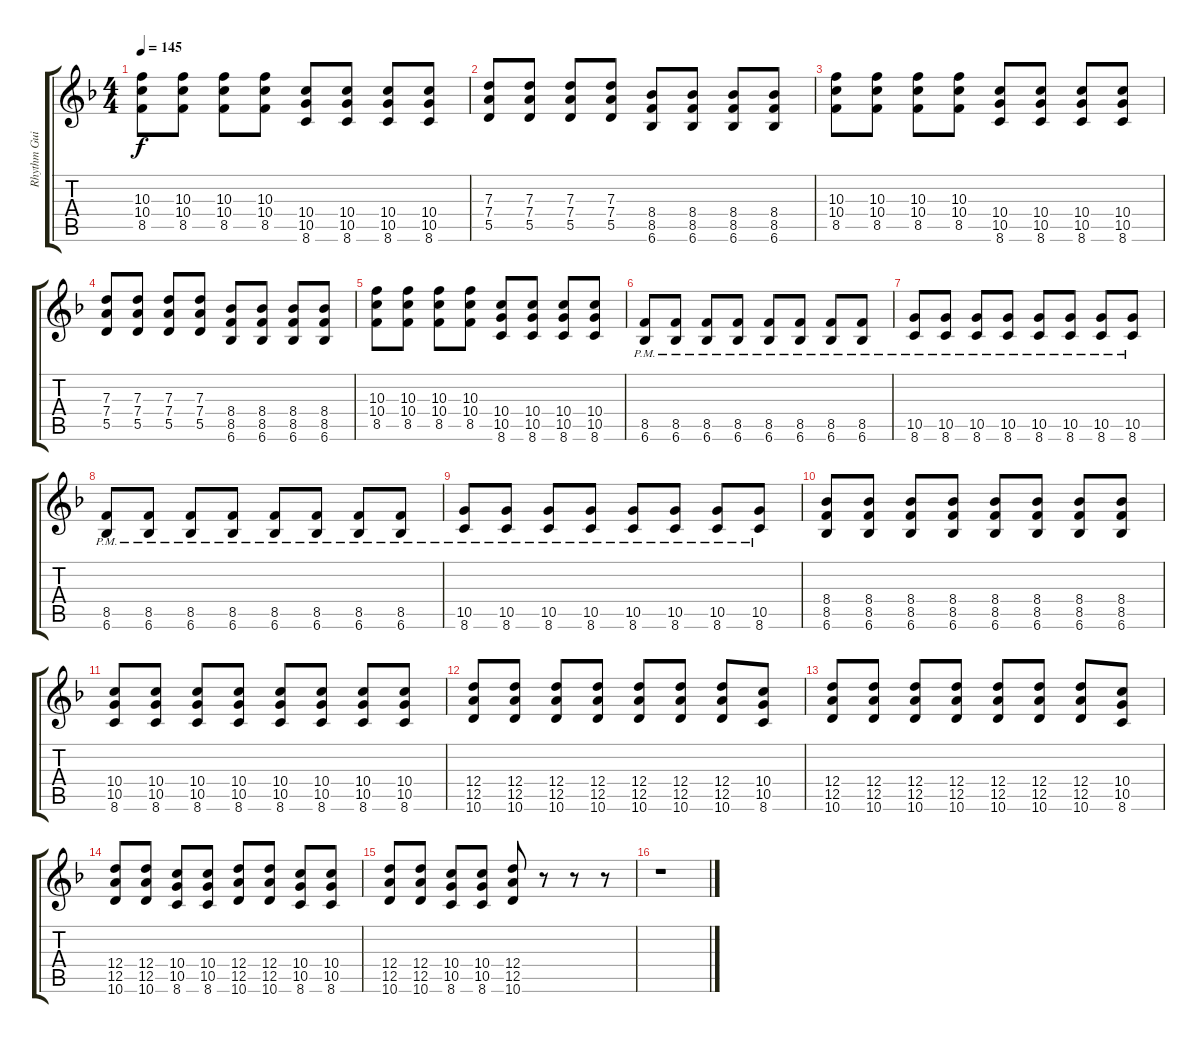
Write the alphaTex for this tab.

\track ("Rhythm Guitar (Dexter)" "Rhythm Gui") {instrument distortionguitar}
\staff {score tabs}
\tuning (E4 B3 G3 D3 A2 E2) {hide}
\ts (4 4)
\tempo 145
\clef g2
\ks f
(10.3 10.4 8.5).8{dy f} (10.3 10.4 8.5).8 (10.3 10.4 8.5).8 (10.3 10.4 8.5).8 (10.4 10.5 8.6).8 (10.4 10.5 8.6).8 (10.4 10.5 8.6).8 (10.4 10.5 8.6).8 |
(7.3 7.4 5.5).8 (7.3 7.4 5.5).8 (7.3 7.4 5.5).8 (7.3 7.4 5.5).8 (8.4 8.5 6.6).8 (8.4 8.5 6.6).8 (8.4 8.5 6.6).8 (8.4 8.5 6.6).8 |
(10.3 10.4 8.5).8 (10.3 10.4 8.5).8 (10.3 10.4 8.5).8 (10.3 10.4 8.5).8 (10.4 10.5 8.6).8 (10.4 10.5 8.6).8 (10.4 10.5 8.6).8 (10.4 10.5 8.6).8 |
(7.3 7.4 5.5).8 (7.3 7.4 5.5).8 (7.3 7.4 5.5).8 (7.3 7.4 5.5).8 (8.4 8.5 6.6).8 (8.4 8.5 6.6).8 (8.4 8.5 6.6).8 (8.4 8.5 6.6).8 |
(10.3 10.4 8.5).8 (10.3 10.4 8.5).8 (10.3 10.4 8.5).8 (10.3 10.4 8.5).8 (10.4 10.5 8.6).8 (10.4 10.5 8.6).8 (10.4 10.5 8.6).8 (10.4 10.5 8.6).8 |
(8.5{pm} 6.6{pm}).8 (8.5{pm} 6.6{pm}).8 (8.5{pm} 6.6{pm}).8 (8.5{pm} 6.6{pm}).8 (8.5{pm} 6.6{pm}).8 (8.5{pm} 6.6{pm}).8 (8.5{pm} 6.6{pm}).8 (8.5{pm} 6.6{pm}).8 |
(10.5{pm} 8.6{pm}).8 (10.5{pm} 8.6{pm}).8 (10.5{pm} 8.6{pm}).8 (10.5{pm} 8.6{pm}).8 (10.5{pm} 8.6{pm}).8 (10.5{pm} 8.6{pm}).8 (10.5{pm} 8.6{pm}).8 (10.5{pm} 8.6{pm}).8 |
(8.5{pm} 6.6{pm}).8 (8.5{pm} 6.6{pm}).8 (8.5{pm} 6.6{pm}).8 (8.5{pm} 6.6{pm}).8 (8.5{pm} 6.6{pm}).8 (8.5{pm} 6.6{pm}).8 (8.5{pm} 6.6{pm}).8 (8.5{pm} 6.6{pm}).8 |
(10.5{pm} 8.6{pm}).8 (10.5{pm} 8.6{pm}).8 (10.5{pm} 8.6{pm}).8 (10.5{pm} 8.6{pm}).8 (10.5{pm} 8.6{pm}).8 (10.5{pm} 8.6{pm}).8 (10.5{pm} 8.6{pm}).8 (10.5{pm} 8.6{pm}).8 |
(8.4 8.5 6.6).8 (8.4 8.5 6.6).8 (8.4 8.5 6.6).8 (8.4 8.5 6.6).8 (8.4 8.5 6.6).8 (8.4 8.5 6.6).8 (8.4 8.5 6.6).8 (8.4 8.5 6.6).8 |
(10.4 10.5 8.6).8 (10.4 10.5 8.6).8 (10.4 10.5 8.6).8 (10.4 10.5 8.6).8 (10.4 10.5 8.6).8 (10.4 10.5 8.6).8 (10.4 10.5 8.6).8 (10.4 10.5 8.6).8 |
(12.4 12.5 10.6).8 (12.4 12.5 10.6).8 (12.4 12.5 10.6).8 (12.4 12.5 10.6).8 (12.4 12.5 10.6).8 (12.4 12.5 10.6).8 (12.4 12.5 10.6).8 (10.4 10.5 8.6).8 |
(12.4 12.5 10.6).8 (12.4 12.5 10.6).8 (12.4 12.5 10.6).8 (12.4 12.5 10.6).8 (12.4 12.5 10.6).8 (12.4 12.5 10.6).8 (12.4 12.5 10.6).8 (10.4 10.5 8.6).8 |
(12.4 12.5 10.6).8 (12.4 12.5 10.6).8 (10.4 10.5 8.6).8 (10.4 10.5 8.6).8 (12.4 12.5 10.6).8 (12.4 12.5 10.6).8 (10.4 10.5 8.6).8 (10.4 10.5 8.6).8 |
(12.4 12.5 10.6).8 (12.4 12.5 10.6).8 (10.4 10.5 8.6).8 (10.4 10.5 8.6).8 (12.4 12.5 10.6).8 r.8 r.8 r.8 |
r.1
